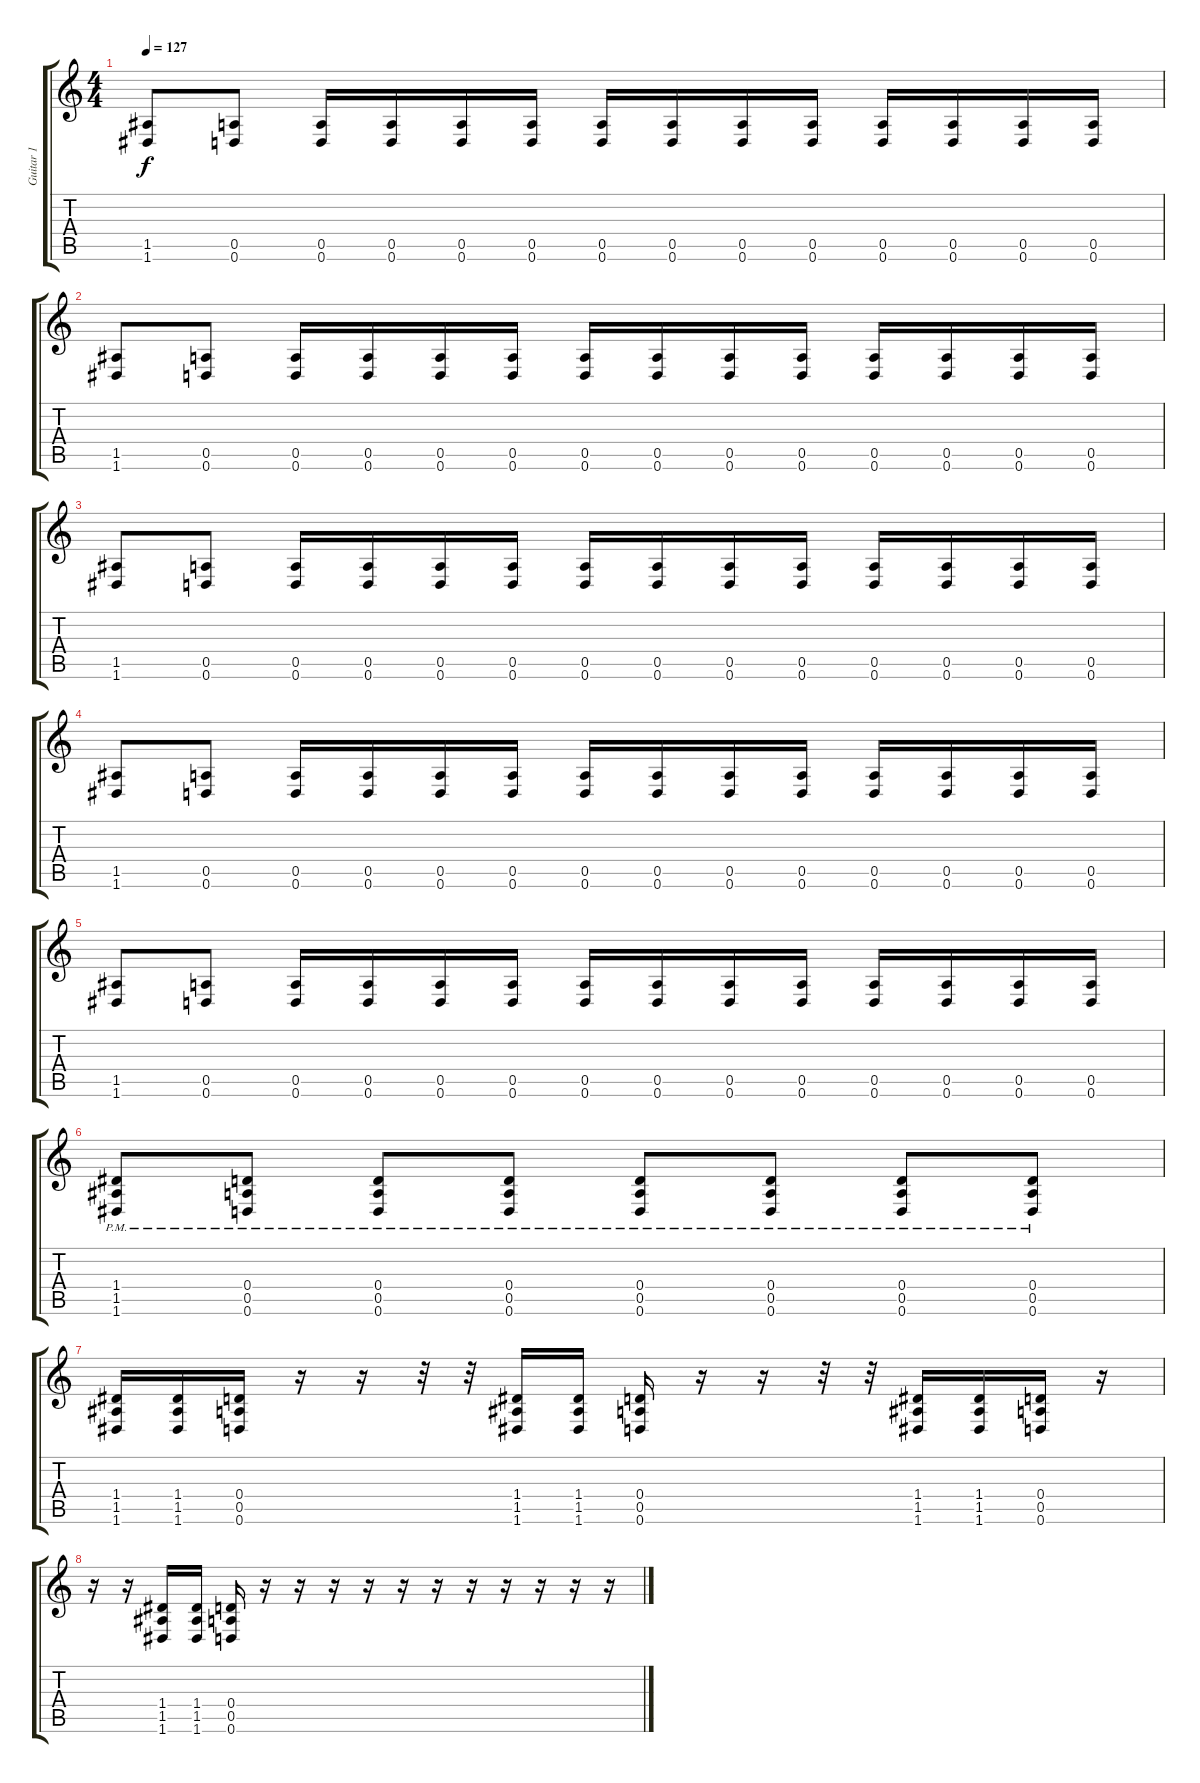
\track ("Guitar 1" "Guitar 1") {instrument distortionguitar}
\staff {score tabs}
\tuning (E4 B3 G3 D3 A2 D2) {hide}
\ts (4 4)
\tempo 127
\clef g2
\ks c
(1.5 1.6).8{dy f} (0.5 0.6).8 (0.5 0.6).16 (0.5 0.6).16 (0.5 0.6).16 (0.5 0.6).16 (0.5 0.6).16 (0.5 0.6).16 (0.5 0.6).16 (0.5 0.6).16 (0.5 0.6).16 (0.5 0.6).16 (0.5 0.6).16 (0.5 0.6).16 |
(1.5 1.6).8 (0.5 0.6).8 (0.5 0.6).16 (0.5 0.6).16 (0.5 0.6).16 (0.5 0.6).16 (0.5 0.6).16 (0.5 0.6).16 (0.5 0.6).16 (0.5 0.6).16 (0.5 0.6).16 (0.5 0.6).16 (0.5 0.6).16 (0.5 0.6).16 |
(1.5 1.6).8 (0.5 0.6).8 (0.5 0.6).16 (0.5 0.6).16 (0.5 0.6).16 (0.5 0.6).16 (0.5 0.6).16 (0.5 0.6).16 (0.5 0.6).16 (0.5 0.6).16 (0.5 0.6).16 (0.5 0.6).16 (0.5 0.6).16 (0.5 0.6).16 |
(1.5 1.6).8 (0.5 0.6).8 (0.5 0.6).16 (0.5 0.6).16 (0.5 0.6).16 (0.5 0.6).16 (0.5 0.6).16 (0.5 0.6).16 (0.5 0.6).16 (0.5 0.6).16 (0.5 0.6).16 (0.5 0.6).16 (0.5 0.6).16 (0.5 0.6).16 |
(1.5 1.6).8 (0.5 0.6).8 (0.5 0.6).16 (0.5 0.6).16 (0.5 0.6).16 (0.5 0.6).16 (0.5 0.6).16 (0.5 0.6).16 (0.5 0.6).16 (0.5 0.6).16 (0.5 0.6).16 (0.5 0.6).16 (0.5 0.6).16 (0.5 0.6).16 |
(1.4 1.5 1.6{pm}).8 (0.4 0.5 0.6{pm}).8 (0.4 0.5 0.6{pm}).8 (0.4 0.5 0.6{pm}).8 (0.4 0.5 0.6{pm}).8 (0.4 0.5 0.6{pm}).8 (0.4 0.5 0.6{pm}).8 (0.4 0.5 0.6{pm}).8 |
(1.4 1.5 1.6).16 (1.4 1.5 1.6).16 (0.4 0.5 0.6).16 r.16 r.16 r.32 r.32 (1.4 1.5 1.6).16 (1.4 1.5 1.6).16 (0.4 0.5 0.6).16 r.16 r.16 r.32 r.32 (1.4 1.5 1.6).16 (1.4 1.5 1.6).16 (0.4 0.5 0.6).16 r.16 |
r.16 r.16 (1.4 1.5 1.6).16 (1.4 1.5 1.6).16 (0.4 0.5 0.6).16 r.16 r.16 r.16 r.16 r.16 r.16 r.16 r.16 r.16 r.16 r.16
